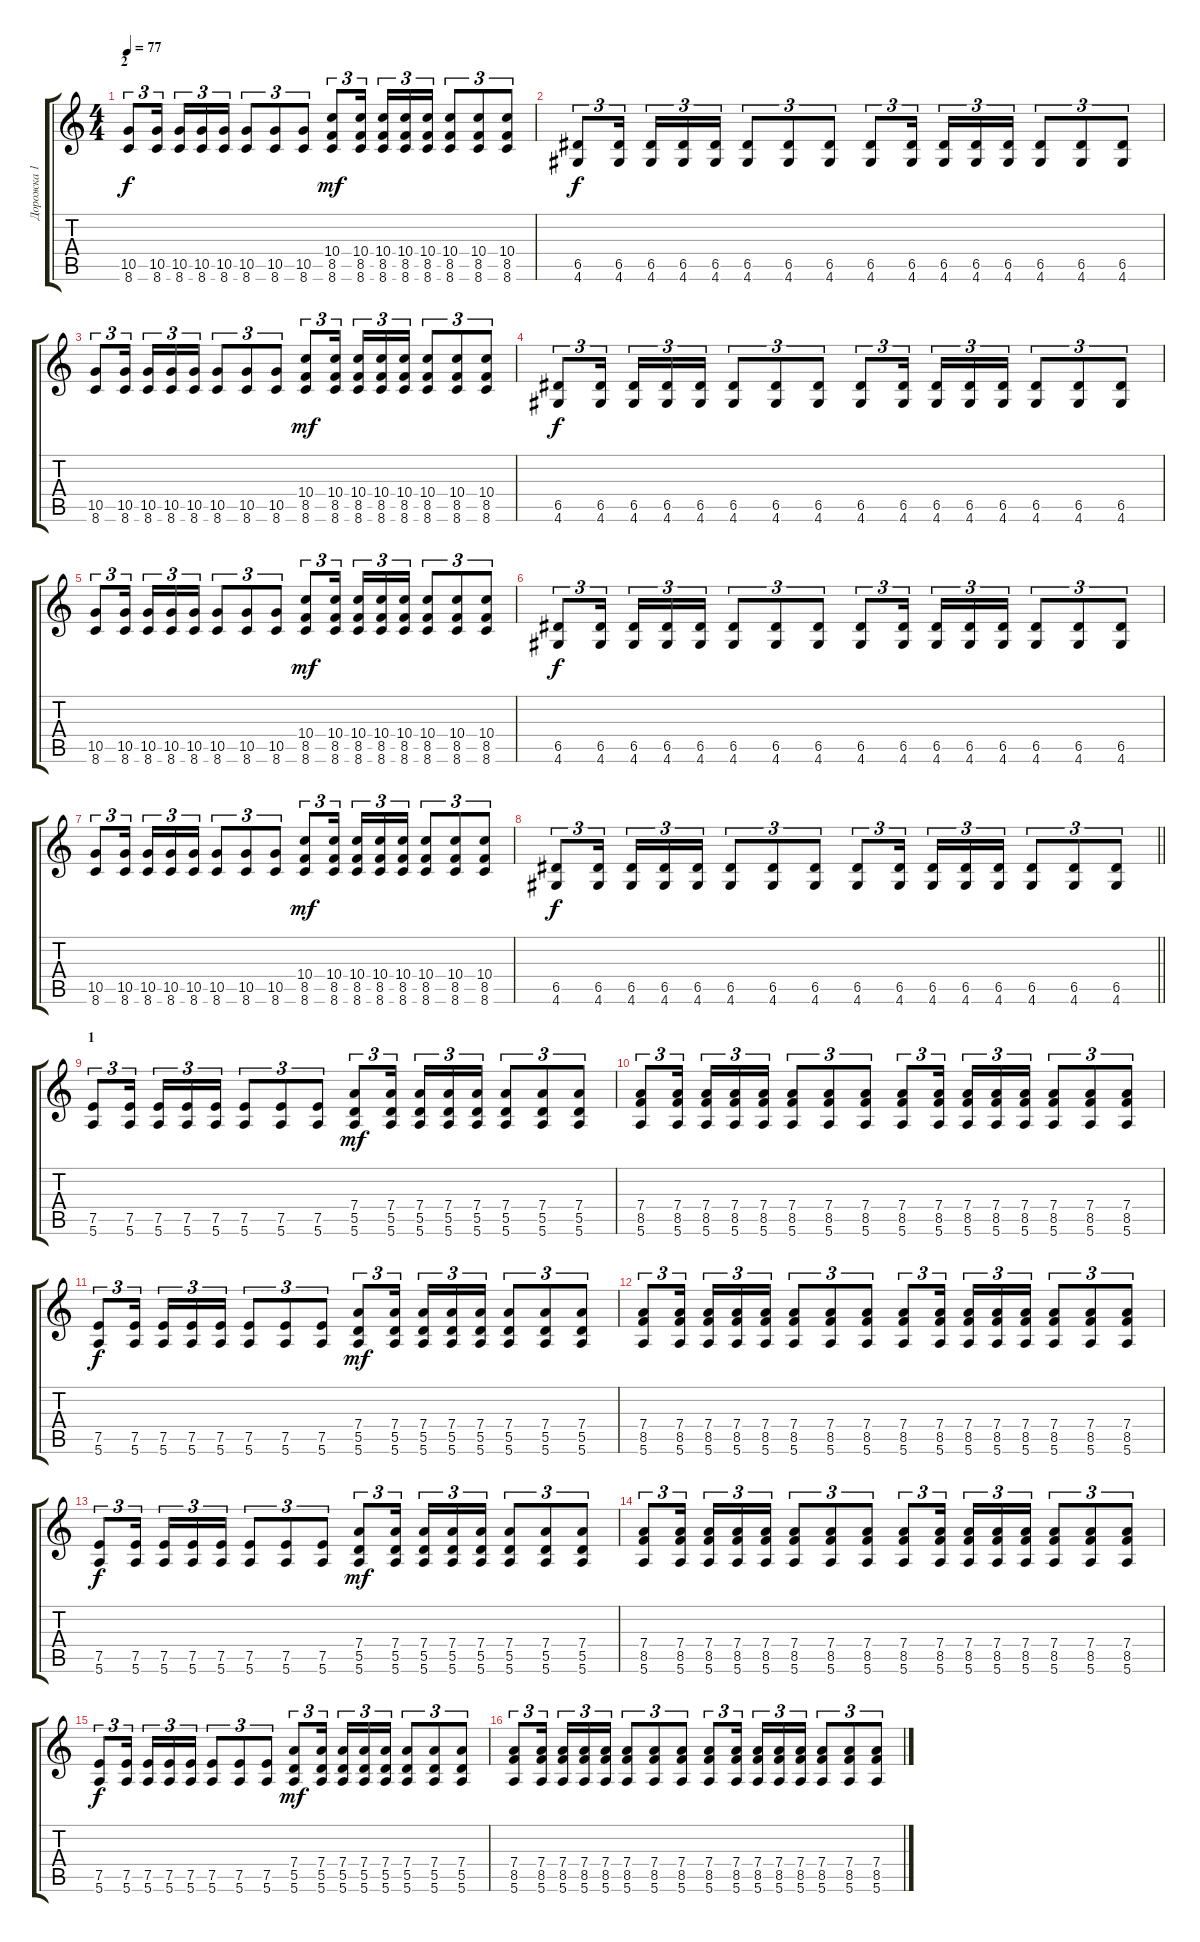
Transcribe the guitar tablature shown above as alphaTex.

\track ("Дорожка 1" "Дорожка 1") {instrument distortionguitar}
\staff {score tabs}
\tuning (E4 B3 G3 D3 A2 E2) {hide}
\ts (4 4)
\section ("" "2")
\tempo 77
\clef g2
\ks c
(10.5 8.6).8{tu (3 2) dy f} (10.5 8.6).16{tu (3 2) beam splitsecondary} (10.5 8.6).16{tu (3 2)} (10.5 8.6).16{tu (3 2)} (10.5 8.6).16{tu (3 2)} (10.5 8.6).8{tu (3 2)} (10.5 8.6).8{tu (3 2)} (10.5 8.6).8{tu (3 2)} (10.4 8.5 8.6).8{tu (3 2) dy mf} (10.4 8.5 8.6).16{tu (3 2) beam splitsecondary} (10.4 8.5 8.6).16{tu (3 2)} (10.4 8.5 8.6).16{tu (3 2)} (10.4 8.5 8.6).16{tu (3 2)} (10.4 8.5 8.6).8{tu (3 2)} (10.4 8.5 8.6).8{tu (3 2)} (10.4 8.5 8.6).8{tu (3 2)} |
(6.5 4.6).8{tu (3 2) dy f} (6.5 4.6).16{tu (3 2) beam splitsecondary} (6.5 4.6).16{tu (3 2)} (6.5 4.6).16{tu (3 2)} (6.5 4.6).16{tu (3 2)} (6.5 4.6).8{tu (3 2)} (6.5 4.6).8{tu (3 2)} (6.5 4.6).8{tu (3 2)} (6.5 4.6).8{tu (3 2)} (6.5 4.6).16{tu (3 2) beam splitsecondary} (6.5 4.6).16{tu (3 2)} (6.5 4.6).16{tu (3 2)} (6.5 4.6).16{tu (3 2)} (6.5 4.6).8{tu (3 2)} (6.5 4.6).8{tu (3 2)} (6.5 4.6).8{tu (3 2)} |
(10.5 8.6).8{tu (3 2)} (10.5 8.6).16{tu (3 2) beam splitsecondary} (10.5 8.6).16{tu (3 2)} (10.5 8.6).16{tu (3 2)} (10.5 8.6).16{tu (3 2)} (10.5 8.6).8{tu (3 2)} (10.5 8.6).8{tu (3 2)} (10.5 8.6).8{tu (3 2)} (10.4 8.5 8.6).8{tu (3 2) dy mf} (10.4 8.5 8.6).16{tu (3 2) beam splitsecondary} (10.4 8.5 8.6).16{tu (3 2)} (10.4 8.5 8.6).16{tu (3 2)} (10.4 8.5 8.6).16{tu (3 2)} (10.4 8.5 8.6).8{tu (3 2)} (10.4 8.5 8.6).8{tu (3 2)} (10.4 8.5 8.6).8{tu (3 2)} |
(6.5 4.6).8{tu (3 2) dy f} (6.5 4.6).16{tu (3 2) beam splitsecondary} (6.5 4.6).16{tu (3 2)} (6.5 4.6).16{tu (3 2)} (6.5 4.6).16{tu (3 2)} (6.5 4.6).8{tu (3 2)} (6.5 4.6).8{tu (3 2)} (6.5 4.6).8{tu (3 2)} (6.5 4.6).8{tu (3 2)} (6.5 4.6).16{tu (3 2) beam splitsecondary} (6.5 4.6).16{tu (3 2)} (6.5 4.6).16{tu (3 2)} (6.5 4.6).16{tu (3 2)} (6.5 4.6).8{tu (3 2)} (6.5 4.6).8{tu (3 2)} (6.5 4.6).8{tu (3 2)} |
(10.5 8.6).8{tu (3 2)} (10.5 8.6).16{tu (3 2) beam splitsecondary} (10.5 8.6).16{tu (3 2)} (10.5 8.6).16{tu (3 2)} (10.5 8.6).16{tu (3 2)} (10.5 8.6).8{tu (3 2)} (10.5 8.6).8{tu (3 2)} (10.5 8.6).8{tu (3 2)} (10.4 8.5 8.6).8{tu (3 2) dy mf} (10.4 8.5 8.6).16{tu (3 2) beam splitsecondary} (10.4 8.5 8.6).16{tu (3 2)} (10.4 8.5 8.6).16{tu (3 2)} (10.4 8.5 8.6).16{tu (3 2)} (10.4 8.5 8.6).8{tu (3 2)} (10.4 8.5 8.6).8{tu (3 2)} (10.4 8.5 8.6).8{tu (3 2)} |
(6.5 4.6).8{tu (3 2) dy f} (6.5 4.6).16{tu (3 2) beam splitsecondary} (6.5 4.6).16{tu (3 2)} (6.5 4.6).16{tu (3 2)} (6.5 4.6).16{tu (3 2)} (6.5 4.6).8{tu (3 2)} (6.5 4.6).8{tu (3 2)} (6.5 4.6).8{tu (3 2)} (6.5 4.6).8{tu (3 2)} (6.5 4.6).16{tu (3 2) beam splitsecondary} (6.5 4.6).16{tu (3 2)} (6.5 4.6).16{tu (3 2)} (6.5 4.6).16{tu (3 2)} (6.5 4.6).8{tu (3 2)} (6.5 4.6).8{tu (3 2)} (6.5 4.6).8{tu (3 2)} |
(10.5 8.6).8{tu (3 2)} (10.5 8.6).16{tu (3 2) beam splitsecondary} (10.5 8.6).16{tu (3 2)} (10.5 8.6).16{tu (3 2)} (10.5 8.6).16{tu (3 2)} (10.5 8.6).8{tu (3 2)} (10.5 8.6).8{tu (3 2)} (10.5 8.6).8{tu (3 2)} (10.4 8.5 8.6).8{tu (3 2) dy mf} (10.4 8.5 8.6).16{tu (3 2) beam splitsecondary} (10.4 8.5 8.6).16{tu (3 2)} (10.4 8.5 8.6).16{tu (3 2)} (10.4 8.5 8.6).16{tu (3 2)} (10.4 8.5 8.6).8{tu (3 2)} (10.4 8.5 8.6).8{tu (3 2)} (10.4 8.5 8.6).8{tu (3 2)} |
\barLineRight lightlight
(6.5 4.6).8{tu (3 2) dy f} (6.5 4.6).16{tu (3 2) beam splitsecondary} (6.5 4.6).16{tu (3 2)} (6.5 4.6).16{tu (3 2)} (6.5 4.6).16{tu (3 2)} (6.5 4.6).8{tu (3 2)} (6.5 4.6).8{tu (3 2)} (6.5 4.6).8{tu (3 2)} (6.5 4.6).8{tu (3 2)} (6.5 4.6).16{tu (3 2) beam splitsecondary} (6.5 4.6).16{tu (3 2)} (6.5 4.6).16{tu (3 2)} (6.5 4.6).16{tu (3 2)} (6.5 4.6).8{tu (3 2)} (6.5 4.6).8{tu (3 2)} (6.5 4.6).8{tu (3 2)} |
\section ("" "1")
(7.5 5.6).8{tu (3 2)} (7.5 5.6).16{tu (3 2) beam splitsecondary} (7.5 5.6).16{tu (3 2)} (7.5 5.6).16{tu (3 2)} (7.5 5.6).16{tu (3 2)} (7.5 5.6).8{tu (3 2)} (7.5 5.6).8{tu (3 2)} (7.5 5.6).8{tu (3 2)} (7.4 5.5 5.6).8{tu (3 2) dy mf} (7.4 5.5 5.6).16{tu (3 2) beam splitsecondary} (7.4 5.5 5.6).16{tu (3 2)} (7.4 5.5 5.6).16{tu (3 2)} (7.4 5.5 5.6).16{tu (3 2)} (7.4 5.5 5.6).8{tu (3 2)} (7.4 5.5 5.6).8{tu (3 2)} (7.4 5.5 5.6).8{tu (3 2)} |
(7.4 8.5 5.6).8{tu (3 2)} (7.4 8.5 5.6).16{tu (3 2) beam splitsecondary} (7.4 8.5 5.6).16{tu (3 2)} (7.4 8.5 5.6).16{tu (3 2)} (7.4 8.5 5.6).16{tu (3 2)} (7.4 8.5 5.6).8{tu (3 2)} (7.4 8.5 5.6).8{tu (3 2)} (7.4 8.5 5.6).8{tu (3 2)} (7.4 8.5 5.6).8{tu (3 2)} (7.4 8.5 5.6).16{tu (3 2) beam splitsecondary} (7.4 8.5 5.6).16{tu (3 2)} (7.4 8.5 5.6).16{tu (3 2)} (7.4 8.5 5.6).16{tu (3 2)} (7.4 8.5 5.6).8{tu (3 2)} (7.4 8.5 5.6).8{tu (3 2)} (7.4 8.5 5.6).8{tu (3 2)} |
(7.5 5.6).8{tu (3 2) dy f} (7.5 5.6).16{tu (3 2) beam splitsecondary} (7.5 5.6).16{tu (3 2)} (7.5 5.6).16{tu (3 2)} (7.5 5.6).16{tu (3 2)} (7.5 5.6).8{tu (3 2)} (7.5 5.6).8{tu (3 2)} (7.5 5.6).8{tu (3 2)} (7.4 5.5 5.6).8{tu (3 2) dy mf} (7.4 5.5 5.6).16{tu (3 2) beam splitsecondary} (7.4 5.5 5.6).16{tu (3 2)} (7.4 5.5 5.6).16{tu (3 2)} (7.4 5.5 5.6).16{tu (3 2)} (7.4 5.5 5.6).8{tu (3 2)} (7.4 5.5 5.6).8{tu (3 2)} (7.4 5.5 5.6).8{tu (3 2)} |
(7.4 8.5 5.6).8{tu (3 2)} (7.4 8.5 5.6).16{tu (3 2) beam splitsecondary} (7.4 8.5 5.6).16{tu (3 2)} (7.4 8.5 5.6).16{tu (3 2)} (7.4 8.5 5.6).16{tu (3 2)} (7.4 8.5 5.6).8{tu (3 2)} (7.4 8.5 5.6).8{tu (3 2)} (7.4 8.5 5.6).8{tu (3 2)} (7.4 8.5 5.6).8{tu (3 2)} (7.4 8.5 5.6).16{tu (3 2) beam splitsecondary} (7.4 8.5 5.6).16{tu (3 2)} (7.4 8.5 5.6).16{tu (3 2)} (7.4 8.5 5.6).16{tu (3 2)} (7.4 8.5 5.6).8{tu (3 2)} (7.4 8.5 5.6).8{tu (3 2)} (7.4 8.5 5.6).8{tu (3 2)} |
(7.5 5.6).8{tu (3 2) dy f} (7.5 5.6).16{tu (3 2) beam splitsecondary} (7.5 5.6).16{tu (3 2)} (7.5 5.6).16{tu (3 2)} (7.5 5.6).16{tu (3 2)} (7.5 5.6).8{tu (3 2)} (7.5 5.6).8{tu (3 2)} (7.5 5.6).8{tu (3 2)} (7.4 5.5 5.6).8{tu (3 2) dy mf} (7.4 5.5 5.6).16{tu (3 2) beam splitsecondary} (7.4 5.5 5.6).16{tu (3 2)} (7.4 5.5 5.6).16{tu (3 2)} (7.4 5.5 5.6).16{tu (3 2)} (7.4 5.5 5.6).8{tu (3 2)} (7.4 5.5 5.6).8{tu (3 2)} (7.4 5.5 5.6).8{tu (3 2)} |
(7.4 8.5 5.6).8{tu (3 2)} (7.4 8.5 5.6).16{tu (3 2) beam splitsecondary} (7.4 8.5 5.6).16{tu (3 2)} (7.4 8.5 5.6).16{tu (3 2)} (7.4 8.5 5.6).16{tu (3 2)} (7.4 8.5 5.6).8{tu (3 2)} (7.4 8.5 5.6).8{tu (3 2)} (7.4 8.5 5.6).8{tu (3 2)} (7.4 8.5 5.6).8{tu (3 2)} (7.4 8.5 5.6).16{tu (3 2) beam splitsecondary} (7.4 8.5 5.6).16{tu (3 2)} (7.4 8.5 5.6).16{tu (3 2)} (7.4 8.5 5.6).16{tu (3 2)} (7.4 8.5 5.6).8{tu (3 2)} (7.4 8.5 5.6).8{tu (3 2)} (7.4 8.5 5.6).8{tu (3 2)} |
(7.5 5.6).8{tu (3 2) dy f} (7.5 5.6).16{tu (3 2) beam splitsecondary} (7.5 5.6).16{tu (3 2)} (7.5 5.6).16{tu (3 2)} (7.5 5.6).16{tu (3 2)} (7.5 5.6).8{tu (3 2)} (7.5 5.6).8{tu (3 2)} (7.5 5.6).8{tu (3 2)} (7.4 5.5 5.6).8{tu (3 2) dy mf} (7.4 5.5 5.6).16{tu (3 2) beam splitsecondary} (7.4 5.5 5.6).16{tu (3 2)} (7.4 5.5 5.6).16{tu (3 2)} (7.4 5.5 5.6).16{tu (3 2)} (7.4 5.5 5.6).8{tu (3 2)} (7.4 5.5 5.6).8{tu (3 2)} (7.4 5.5 5.6).8{tu (3 2)} |
(7.4 8.5 5.6).8{tu (3 2)} (7.4 8.5 5.6).16{tu (3 2) beam splitsecondary} (7.4 8.5 5.6).16{tu (3 2)} (7.4 8.5 5.6).16{tu (3 2)} (7.4 8.5 5.6).16{tu (3 2)} (7.4 8.5 5.6).8{tu (3 2)} (7.4 8.5 5.6).8{tu (3 2)} (7.4 8.5 5.6).8{tu (3 2)} (7.4 8.5 5.6).8{tu (3 2)} (7.4 8.5 5.6).16{tu (3 2) beam splitsecondary} (7.4 8.5 5.6).16{tu (3 2)} (7.4 8.5 5.6).16{tu (3 2)} (7.4 8.5 5.6).16{tu (3 2)} (7.4 8.5 5.6).8{tu (3 2)} (7.4 8.5 5.6).8{tu (3 2)} (7.4 8.5 5.6).8{tu (3 2)}
